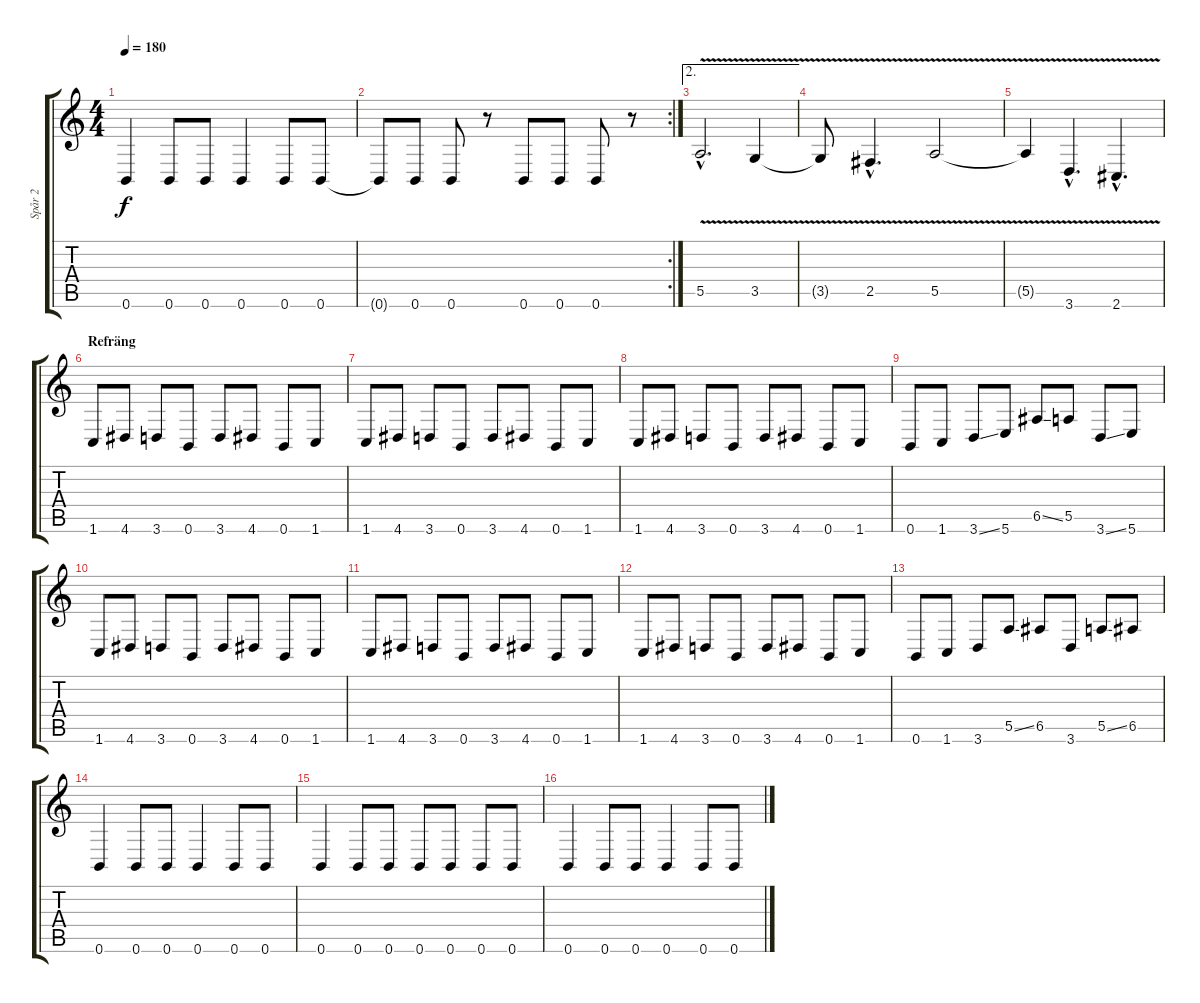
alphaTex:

\track ("Spår 2" "Spår 2") {instrument distortionguitar}
\staff {score tabs}
\tuning (B3 Gb3 D3 A2 E2 B1) {hide}
\ts (4 4)
\tempo 180
\clef g2
\ks c
0.6.4{dy f} 0.6.8 0.6.8 0.6.4 0.6.8 0.6.8 |
\rc 2
0.6{t}.8 0.6.8 0.6.8 r.8 0.6.8 0.6.8 0.6.8 r.8 |
\ae 2
5.5{v hac}.2{d} 3.5{v}.4 |
3.5{v t}.8 2.5{v hac}.4{d} 5.5{v}.2 |
5.5{v t}.4 3.6{v hac}.4{d} 2.6{v hac}.4{d} |
\section ("" "Refräng")
1.6.8 4.6.8 3.6.8 0.6.8 3.6.8 4.6.8 0.6.8 1.6.8 |
1.6.8 4.6.8 3.6.8 0.6.8 3.6.8 4.6.8 0.6.8 1.6.8 |
1.6.8 4.6.8 3.6.8 0.6.8 3.6.8 4.6.8 0.6.8 1.6.8 |
0.6.8 1.6.8 3.6{ss}.8 5.6.8 6.5{ss}.8 5.5.8 3.6{ss}.8 5.6.8 |
1.6.8 4.6.8 3.6.8 0.6.8 3.6.8 4.6.8 0.6.8 1.6.8 |
1.6.8 4.6.8 3.6.8 0.6.8 3.6.8 4.6.8 0.6.8 1.6.8 |
1.6.8 4.6.8 3.6.8 0.6.8 3.6.8 4.6.8 0.6.8 1.6.8 |
0.6.8 1.6.8 3.6.8 5.5{ss}.8 6.5.8 3.6.8 5.5{ss}.8 6.5.8 |
0.6.4 0.6.8 0.6.8 0.6.4 0.6.8 0.6.8 |
0.6.4 0.6.8 0.6.8 0.6.8 0.6.8 0.6.8 0.6.8 |
0.6.4 0.6.8 0.6.8 0.6.4 0.6.8 0.6.8
